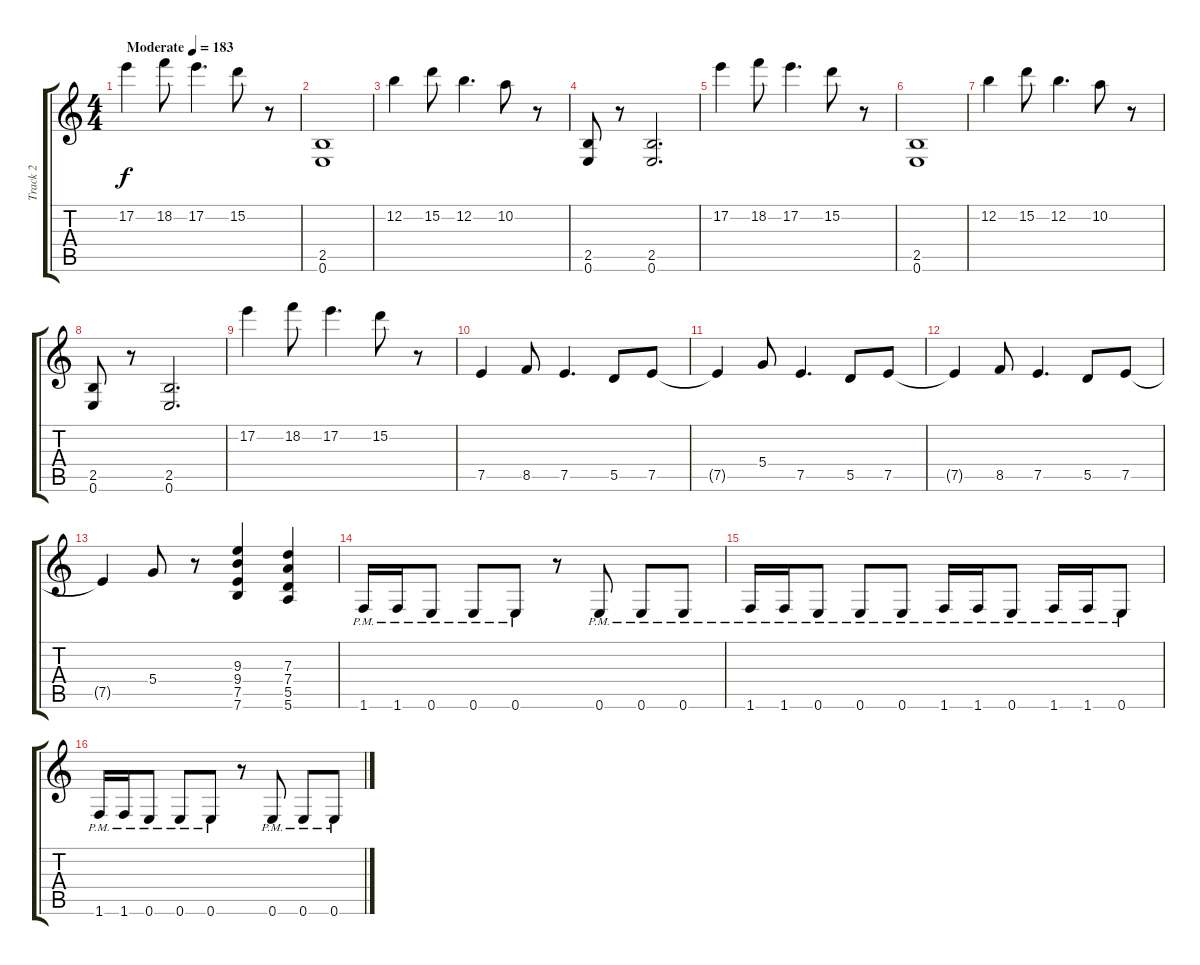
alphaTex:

\track ("Track 2" "Track 2") {instrument overdrivenguitar}
\staff {score tabs}
\tuning (E4 B3 G3 D3 A2 E2) {hide}
\ts (4 4)
\tempo (183 "Moderate")
\clef g2
\ks c
17.2.4{dy f instrument overdrivenguitar} 18.2.8 17.2.4{d} 15.2.8 r.8 |
(2.5 0.6).1 |
12.2.4 15.2.8 12.2.4{d} 10.2.8 r.8 |
(2.5 0.6).8 r.8 (2.5 0.6).2{d} |
17.2.4 18.2.8 17.2.4{d} 15.2.8 r.8 |
(2.5 0.6).1 |
12.2.4 15.2.8 12.2.4{d} 10.2.8 r.8 |
(2.5 0.6).8 r.8 (2.5 0.6).2{d} |
17.2.4 18.2.8 17.2.4{d} 15.2.8 r.8 |
7.5.4 8.5.8 7.5.4{d} 5.5.8 7.5.8 |
7.5{t}.4 5.4.8 7.5.4{d} 5.5.8 7.5.8 |
7.5{t}.4 8.5.8 7.5.4{d} 5.5.8 7.5.8 |
7.5{t}.4 5.4.8 r.8 (9.3 9.4 7.5 7.6).4 (7.3 7.4 5.5 5.6).4 |
1.6{pm}.16 1.6{pm}.16 0.6{pm}.8 0.6{pm}.8 0.6{pm}.8 r.8 0.6{pm}.8 0.6{pm}.8 0.6{pm}.8 |
1.6{pm}.16 1.6{pm}.16 0.6{pm}.8 0.6{pm}.8 0.6{pm}.8 1.6{pm}.16 1.6{pm}.16 0.6{pm}.8 1.6{pm}.16 1.6{pm}.16 0.6{pm}.8 |
1.6{pm}.16 1.6{pm}.16 0.6{pm}.8 0.6{pm}.8 0.6{pm}.8 r.8 0.6{pm}.8 0.6{pm}.8 0.6{pm}.8
